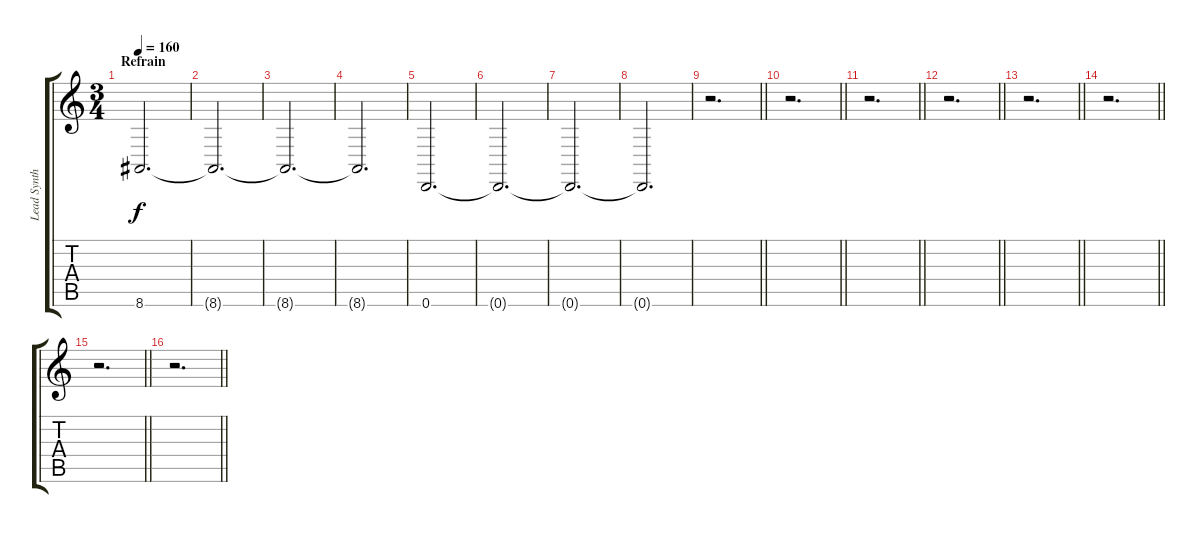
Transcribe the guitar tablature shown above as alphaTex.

\track ("Lead Synth " "Lead Synth") {instrument lead1square}
\staff {score tabs}
\tuning (E4 B3 G3 D3 A2 D2) {hide}
\ts (3 4)
\section ("" "Refrain")
\tempo 160
\clef g2
\ks c
8.6.2{d dy f} |
8.6{t}.2{d} |
8.6{t}.2{d} |
8.6{t}.2{d} |
0.6.2{d} |
0.6{t}.2{d} |
0.6{t}.2{d} |
0.6{t}.2{d} |
\barLineRight lightlight
r.2{d} |
\barLineRight lightlight
r.2{d} |
\barLineRight lightlight
r.2{d} |
\barLineRight lightlight
r.2{d} |
\barLineRight lightlight
r.2{d} |
\barLineRight lightlight
r.2{d} |
\barLineRight lightlight
r.2{d} |
\barLineRight lightlight
r.2{d}
